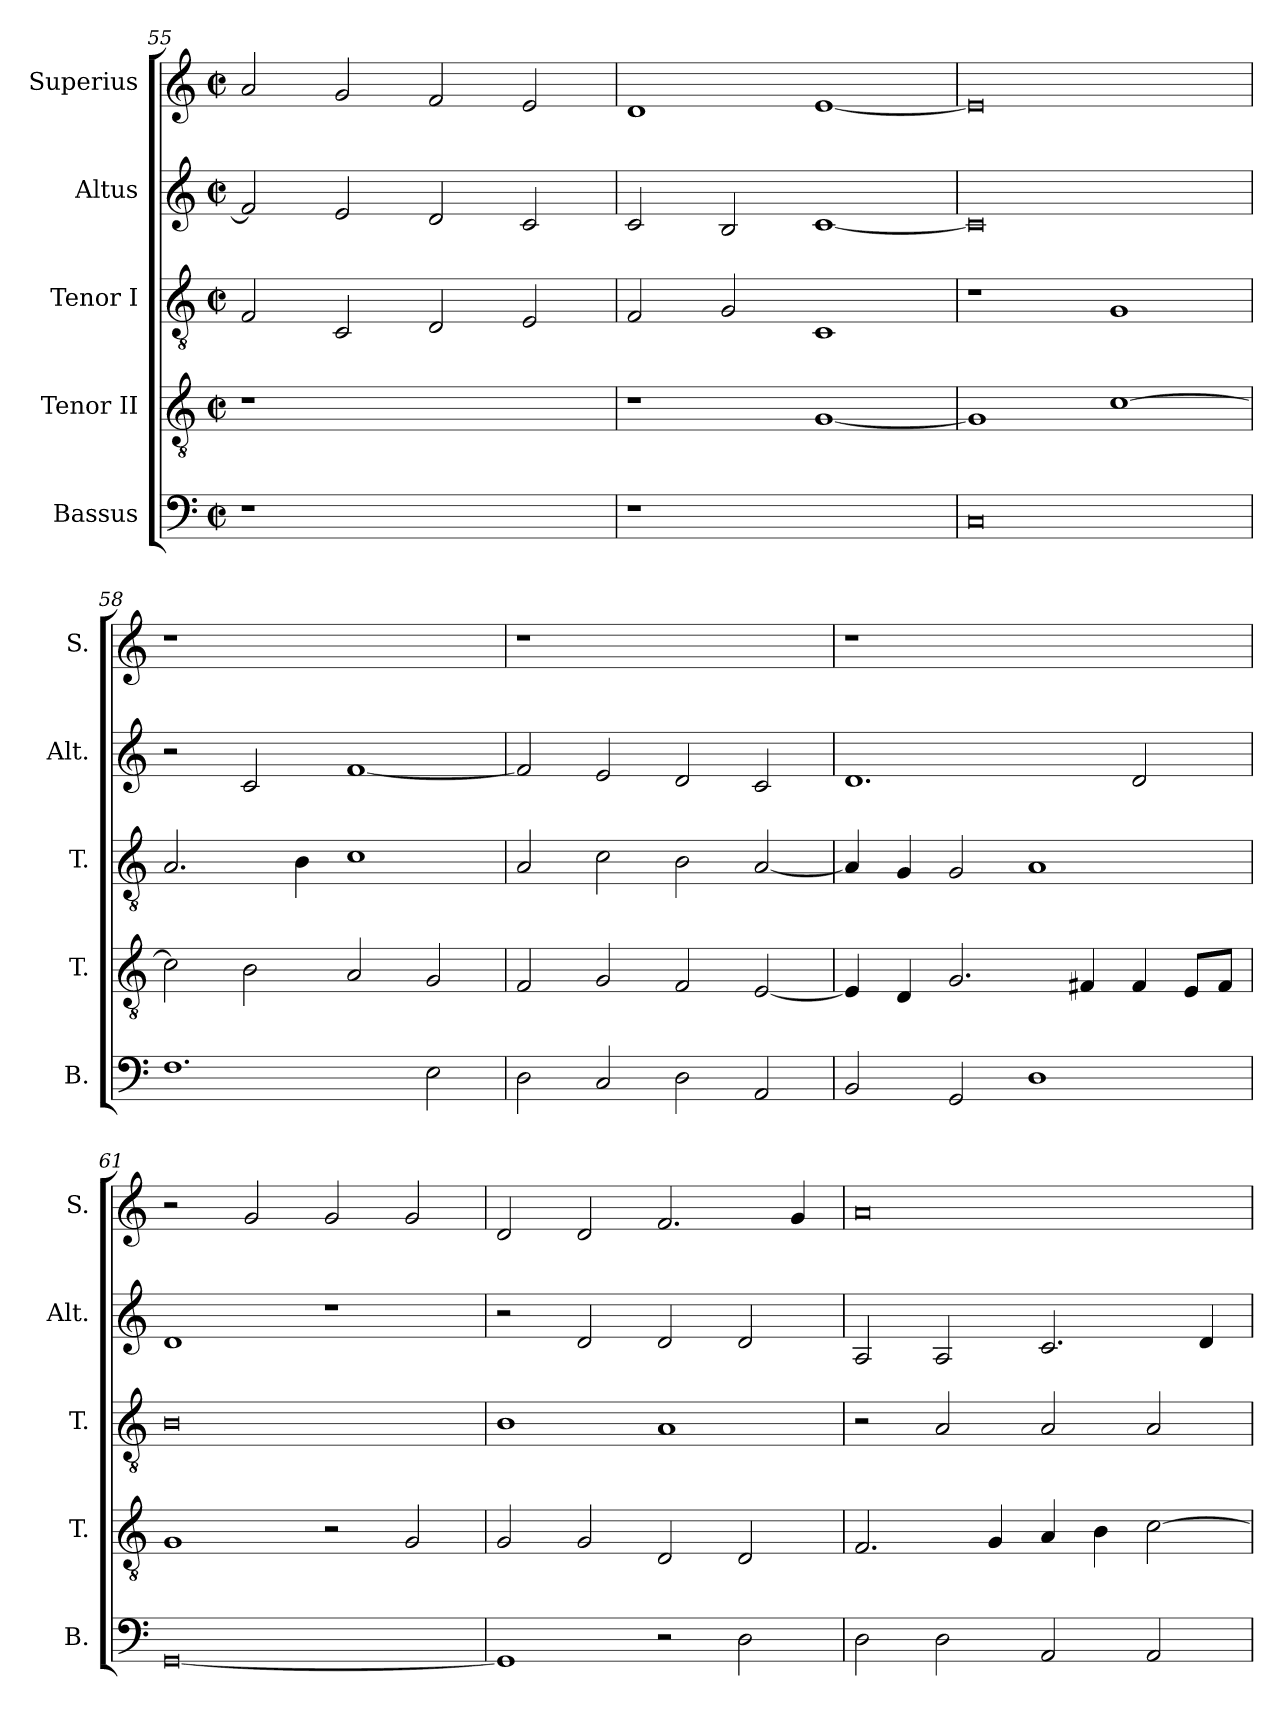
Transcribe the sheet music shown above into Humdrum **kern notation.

**kern	**kern	**kern	**kern	**kern
*part5	*part4	*part3	*part2	*part1
*staff5	*staff4	*staff3	*staff2	*staff1
*I"Bassus	*I"Tenor II	*I"Tenor I	*I"Altus	*I"Superius
*I'B.	*I'T.	*I'T.	*I'Alt.	*I'S.
!!LO:LB:g=z
*clefF4	*clefGv2	*clefGv2	*clefG2	*clefG2
*	*ITrd7c12	*ITrd7c12	*	*
*k[]	*k[]	*k[]	*k[]	*k[]
*C:	*C:	*C:	*C:	*C:
*M2/2	*M2/2	*M2/2	*M2/2	*M2/2
*met(c|)	*met(c|)	*met(c|)	*met(c|)	*met(c|)
=55	=55	=55	=55	=55
!LO:N:vis=1	!LO:N:vis=1	!	!	!
1r	1r	2FFi/	2fi/]	2ai/
.	.	2CCi/	2ei/	2gi/
1ryy	1ryy	2DDi/	2di/	2fi/
.	.	2EEi/	2ci/	2ei/
=56	=56	=56	=56	=56
!LO:N:vis=1	!	!	!	!
1r	1r	2FFi/	2ci/	1di
.	.	2GGi/	2Bi/	.
1ryy	[<1GGi	1CCi	[<1ci	[<1ei
=57	=57	=57	=57	=57
0Ci	1GGi]	1r	0ci]	0ei]
.	[>1Ci	1GGi	.	.
=58	=58	=58	=58	=58
!	!	!	!	!LO:N:vis=1
1.Fi	2Ci\]	2.AAi/	2r	1r
.	2BBi\	.	2ci/	.
.	.	4BBi\	.	.
.	2AAi/	1Ci	[<1fi	1ryy
2Ei\	2GGi/	.	.	.
=59	=59	=59	=59	=59
!	!	!	!	!LO:N:vis=1
2Di\	2FFi/	2AAi/	2fi/]	1r
2Ci/	2GGi/	2Ci\	2ei/	.
2Di\	2FFi/	2BBi\	2di/	1ryy
2AAi/	[<2EEi/	[<2AAi/	2ci/	.
!!LO:PB:g=z
=60	=60	=60	=60	=60
!	!	!	!	!LO:N:vis=1
2BBi/	4EEi/]	4AAi/]	1.di	1r
.	4DDi/	4GGi/	.	.
2GGi/	2.GGi/	2GGi/	.	.
1Di	.	1AAi	.	1ryy
.	4FF#Xi/	.	.	.
.	4FF#i/	.	2di/	.
.	8EEi/L	.	.	.
.	8FF#i/J	.	.	.
=61	=61	=61	=61	=61
[<0GGi	1GGi	0BBi	1di	2r
.	.	.	.	2gi/
.	2r	.	1r	2gi/
.	2GGi/	.	.	2gi/
=62	=62	=62	=62	=62
1GGi]	2GGi/	1BBi	2r	2di/
.	2GGi/	.	2di/	2di/
2r	2DDi/	1AAi	2di/	2.fi/
2Di\	2DDi/	.	2di/	.
.	.	.	.	4gi/
=63	=63	=63	=63	=63
2Di\	2.FFi/	2r	2Ai/	0ai
2Di\	.	2AAi/	2Ai/	.
.	4GGi/	.	.	.
2AAi/	4AAi/	2AAi/	2.ci/	.
.	4BBi\	.	.	.
2AAi/	[>2Ci\	2AAi/	.	.
.	.	.	4di/	.
=	=	=	=	=
*-	*-	*-	*-	*-
